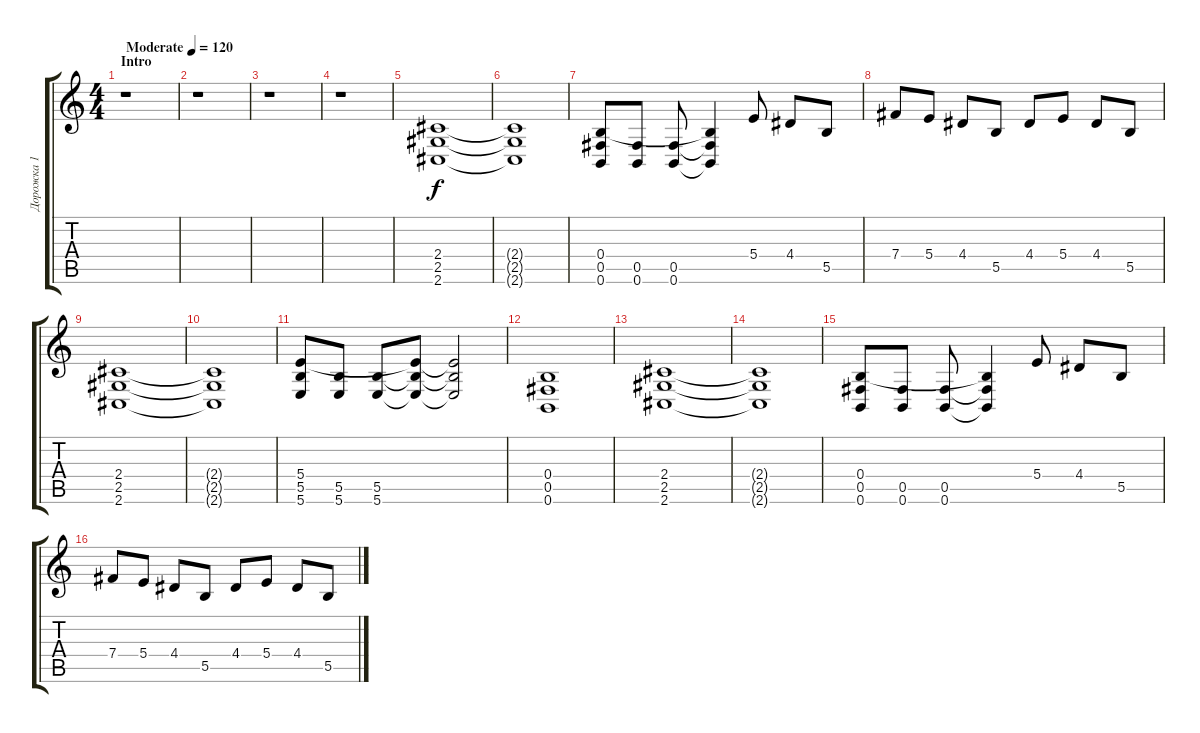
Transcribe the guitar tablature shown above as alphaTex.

\track ("Дорожка 1" "Дорожка 1") {instrument distortionguitar}
\staff {score tabs}
\tuning (Db4 Ab3 E3 B2 Gb2 B1) {hide}
\ts (4 4)
\section ("" "Intro")
\tempo (120 "Moderate")
\clef g2
\ks c
r.1{dy f instrument distortionguitar} |
r.1 |
r.1 |
r.1 |
(2.4 2.5 2.6).1 |
(2.4{t} 2.5{t} 2.6{t}).1 |
(0.4 0.5 0.6).8 (0.5 0.6).8 (0.5 0.6).8 (0.4{t} 0.5{t} 0.6{t}).4 5.4.8 4.4.8 5.5.8 |
7.4.8 5.4.8 4.4.8 5.5.8 4.4.8 5.4.8 4.4.8 5.5.8 |
(2.4 2.5 2.6).1 |
(2.4{t} 2.5{t} 2.6{t}).1 |
(5.4 5.5 5.6).8 (5.5 5.6).8 (5.5 5.6).8 (5.4{t} 5.5{t} 5.6{t}).8 (5.4{t} 5.5{t} 5.6{t}).2 |
(0.4 0.5 0.6).1 |
(2.4 2.5 2.6).1 |
(2.4{t} 2.5{t} 2.6{t}).1 |
(0.4 0.5 0.6).8 (0.5 0.6).8 (0.5 0.6).8 (0.4{t} 0.5{t} 0.6{t}).4 5.4.8 4.4.8 5.5.8 |
7.4.8 5.4.8 4.4.8 5.5.8 4.4.8 5.4.8 4.4.8 5.5.8
